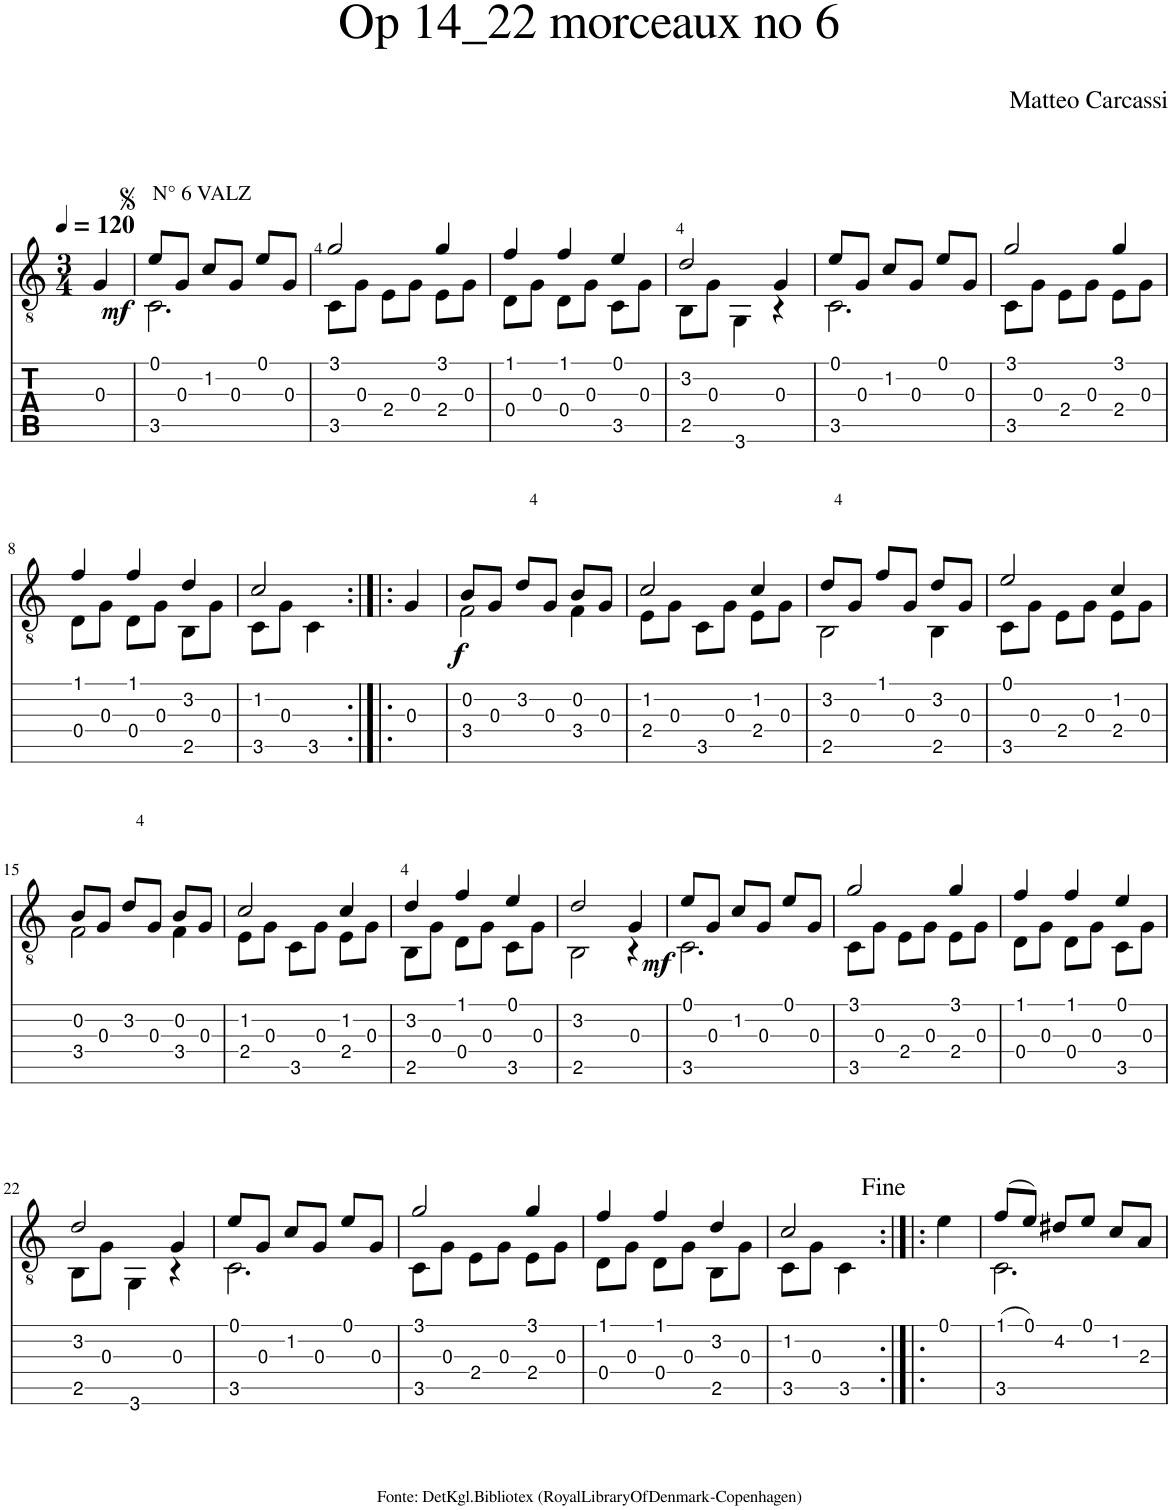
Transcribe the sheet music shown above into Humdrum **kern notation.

**kern	**kern	**dynam
*part1	*part1	*part1
*staff2	*staff1	*staff1/2
*I"Guitar	*	*
*I'Guit.	*	*
*stria6	*	*
*	*clefGv2	*
*k[]	*k[]	*
*M3/4	*M3/4	*
*MM120	*MM120	*
=1	=1	=1
!	!	!LO:DY:b
4G	4G/	mf
=2	=2	=2
*^	*^	*
!	!	!LO:TX:a:t=N° 6 VALZ	!	!
8eL	2.C	8e/L	2.C\	.
8GJ	.	8G/J	.	.
8cL	.	8c/L	.	.
8GJ	.	8G/J	.	.
8eL	.	8e/L	.	.
8GJ	.	8G/J	.	.
=3	=3	=3	=3	=3
2g	8CL	2g/	8C\L	.
.	8GJ	.	8G\J	.
.	8EL	.	8E\L	.
.	8GJ	.	8G\J	.
4g	8EL	4g/	8E\L	.
.	8GJ	.	8G\J	.
=4	=4	=4	=4	=4
4f	8DL	4f/	8D\L	.
.	8GJ	.	8G\J	.
4f	8DL	4f/	8D\L	.
.	8GJ	.	8G\J	.
4e	8CL	4e/	8C\L	.
.	8GJ	.	8G\J	.
=5	=5	=5	=5	=5
2d	8BBL	2d/	8BB\L	.
.	8GJ	.	8G\J	.
.	4GG	.	4GG\	.
4G	4r	4G/	4r	.
=6	=6	=6	=6	=6
8eL	2.C	8e/L	2.C\	.
8GJ	.	8G/J	.	.
8cL	.	8c/L	.	.
8GJ	.	8G/J	.	.
8eL	.	8e/L	.	.
8GJ	.	8G/J	.	.
=7	=7	=7	=7	=7
2g	8CL	2g/	8C\L	.
.	8GJ	.	8G\J	.
.	8EL	.	8E\L	.
.	8GJ	.	8G\J	.
4g	8EL	4g/	8E\L	.
.	8GJ	.	8G\J	.
!!LO:LB:g=z	!!
=8	=8	=8	=8	=8
4f	8DL	4f/	8D\L	.
.	8GJ	.	8G\J	.
4f	8DL	4f/	8D\L	.
.	8GJ	.	8G\J	.
4d	8BBL	4d/	8BB\L	.
.	8GJ	.	8G\J	.
=9	=9	=9	=9	=9
2c	8CL	2c/	8C\L	.
.	8GJ	.	8G\J	.
.	4C	.	4C\	.
=10:|!|:	=10:|!|:	=10:|!|:	=10:|!|:	=10:|!|:
!	!	!	!	!LO:DY:b
*v	*v	*	*	*
*	*v	*v	*
4G	4G/	f
=11	=11	=11
*^	*^	*
8BL	2F	8B/L	2F\	.
8GJ	.	8G/J	.	.
8dL	.	8d/L	.	.
8GJ	.	8G/J	.	.
8BL	4F	8B/L	4F\	.
8GJ	.	8G/J	.	.
=12	=12	=12	=12	=12
2c	8EL	2c/	8E\L	.
.	8GJ	.	8G\J	.
.	8CL	.	8C\L	.
.	8GJ	.	8G\J	.
4c	8EL	4c/	8E\L	.
.	8GJ	.	8G\J	.
=13	=13	=13	=13	=13
8dL	2BB	8d/L	2BB\	.
8GJ	.	8G/J	.	.
8fL	.	8f/L	.	.
8GJ	.	8G/J	.	.
8dL	4BB	8d/L	4BB\	.
8GJ	.	8G/J	.	.
=14	=14	=14	=14	=14
2e	8CL	2e/	8C\L	.
.	8GJ	.	8G\J	.
.	8EL	.	8E\L	.
.	8GJ	.	8G\J	.
4c	8EL	4c/	8E\L	.
.	8GJ	.	8G\J	.
!!LO:LB:g=z	!!
=15	=15	=15	=15	=15
8BL	2F	8B/L	2F\	.
8GJ	.	8G/J	.	.
8dL	.	8d/L	.	.
8GJ	.	8G/J	.	.
8BL	4F	8B/L	4F\	.
8GJ	.	8G/J	.	.
=16	=16	=16	=16	=16
2c	8EL	2c/	8E\L	.
.	8GJ	.	8G\J	.
.	8CL	.	8C\L	.
.	8GJ	.	8G\J	.
4c	8EL	4c/	8E\L	.
.	8GJ	.	8G\J	.
=17	=17	=17	=17	=17
4d	8BBL	4d/	8BB\L	.
.	8GJ	.	8G\J	.
4f	8DL	4f/	8D\L	.
.	8GJ	.	8G\J	.
4e	8CL	4e/	8C\L	.
.	8GJ	.	8G\J	.
=18	=18	=18	=18	=18
2d	2BB	2d/	2BB\	.
!	!	!	!	!LO:DY:b
4G	4r	4G/	4r	mf
=19	=19	=19	=19	=19
8eL	2.C	8e/L	2.C\	.
8GJ	.	8G/J	.	.
8cL	.	8c/L	.	.
8GJ	.	8G/J	.	.
8eL	.	8e/L	.	.
8GJ	.	8G/J	.	.
=20	=20	=20	=20	=20
2g	8CL	2g/	8C\L	.
.	8GJ	.	8G\J	.
.	8EL	.	8E\L	.
.	8GJ	.	8G\J	.
4g	8EL	4g/	8E\L	.
.	8GJ	.	8G\J	.
=21	=21	=21	=21	=21
4f	8DL	4f/	8D\L	.
.	8GJ	.	8G\J	.
4f	8DL	4f/	8D\L	.
.	8GJ	.	8G\J	.
4e	8CL	4e/	8C\L	.
.	8GJ	.	8G\J	.
!!LO:LB:g=z	!!
=22	=22	=22	=22	=22
2d	8BBL	2d/	8BB\L	.
.	8GJ	.	8G\J	.
.	4GG	.	4GG\	.
4G	4r	4G/	4r	.
=23	=23	=23	=23	=23
8eL	2.C	8e/L	2.C\	.
8GJ	.	8G/J	.	.
8cL	.	8c/L	.	.
8GJ	.	8G/J	.	.
8eL	.	8e/L	.	.
8GJ	.	8G/J	.	.
=24	=24	=24	=24	=24
2g	8CL	2g/	8C\L	.
.	8GJ	.	8G\J	.
.	8EL	.	8E\L	.
.	8GJ	.	8G\J	.
4g	8EL	4g/	8E\L	.
.	8GJ	.	8G\J	.
=25	=25	=25	=25	=25
4f	8DL	4f/	8D\L	.
.	8GJ	.	8G\J	.
4f	8DL	4f/	8D\L	.
.	8GJ	.	8G\J	.
4d	8BBL	4d/	8BB\L	.
.	8GJ	.	8G\J	.
=26	=26	=26	=26	=26
2c	8CL	2c/	8C\L	.
.	8GJ	.	8G\J	.
.	4C	.	4C\	.
*v	*v	*	*	*
*	*v	*v	*
=27:|!|:	=27:|!|:	=27:|!|:
4e	4e\	.
=28	=28	=28
*^	*^	*
8fL	2.C	(8f/L	2.C\	.
8eJ	.	8e/J)	.	.
8d#L	.	8d#X/L	.	.
8eJ	.	8e/J	.	.
8cL	.	8c/L	.	.
8AJ	.	8A/J	.	.
*v	*v	*	*	*
*	*v	*v	*
=	=	=
*-	*-	*-
